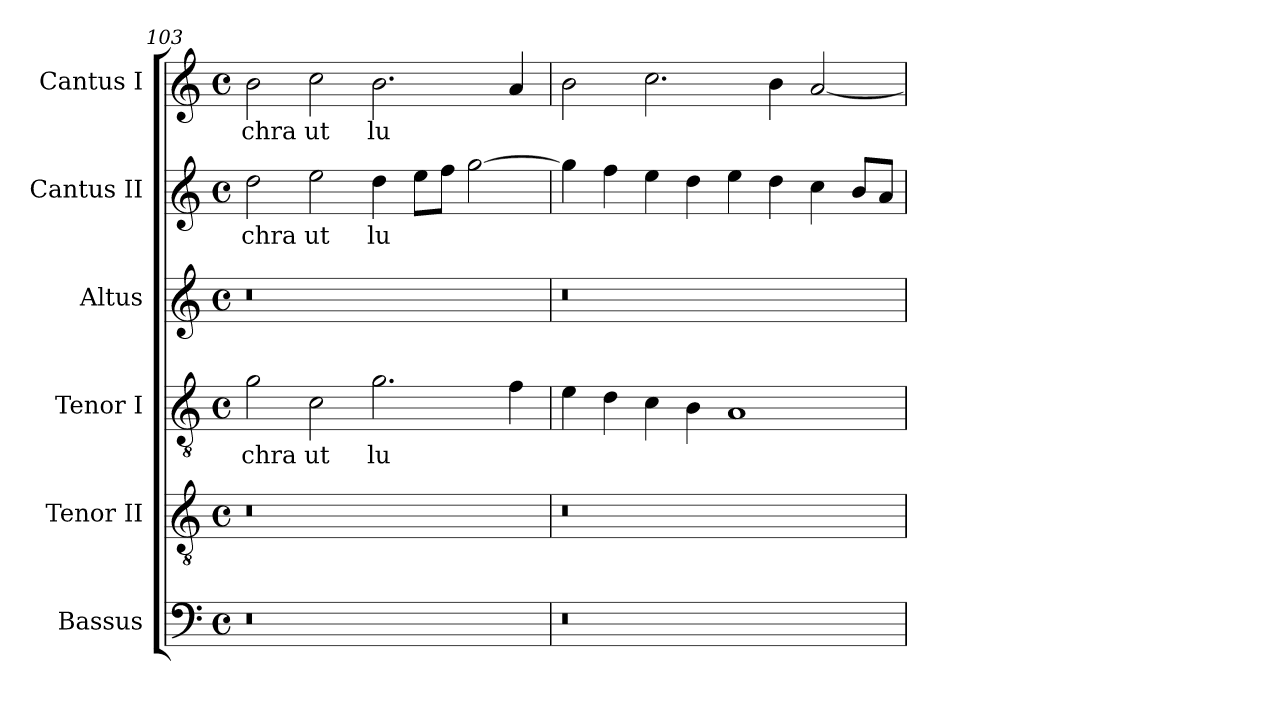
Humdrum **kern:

**kern	**kern	**kern	**text	**kern	**kern	**text	**kern	**text
*part6	*part5	*part4	*part4	*part3	*part2	*part2	*part1	*part1
*staff6	*staff5	*staff4	*staff4	*staff3	*staff2	*staff2	*staff1	*staff1
*I"Bassus	*I"Tenor II	*I"Tenor I	*	*I"Altus	*I"Cantus II	*	*I"Cantus I	*
*clefF4	*clefGv2	*clefGv2	*	*clefG2	*clefG2	*	*clefG2	*
*M4/4	*M4/4	*M4/4	*	*M4/4	*M4/4	*	*M4/4	*
*met(c)	*met(c)	*met(c)	*	*met(c)	*met(c)	*	*met(c)	*
=103	=103	=103	=103	=103	=103	=103	=103	=103
!	!	!	!LO:LY:b:cj	!	!	!LO:LY:b:cj	!	!LO:LY:b:cj
0r	0r	2g\	chra	0r	2dd\	chra	2b\	chra
!	!	!	!LO:LY:b:cj	!	!	!LO:LY:b:cj	!	!LO:LY:b:cj
.	.	2c\	ut	.	2ee\	ut	2cc\	ut
!	!	!	!LO:LY:b:cj	!	!	!LO:LY:b:cj	!	!LO:LY:b:cj
.	.	2.g\	lu	.	4dd\	lu	2.b\	lu
.	.	.	.	.	8ee\L	.	.	.
.	.	.	.	.	8ff\J	.	.	.
.	.	.	.	.	[>2gg\	.	.	.
.	.	4f\	.	.	.	.	4a/	.
=104	=104	=104	=104	=104	=104	=104	=104	=104
0r	0r	4e\	.	0r	4gg\]	.	2b\	.
.	.	4d\	.	.	4ff\	.	.	.
.	.	4c\	.	.	4ee\	.	2.cc\	.
.	.	4B\	.	.	4dd\	.	.	.
.	.	1A	.	.	4ee\	.	.	.
.	.	.	.	.	4dd\	.	4b\	.
.	.	.	.	.	4cc\	.	[>2a/	.
.	.	.	.	.	8b/L	.	.	.
.	.	.	.	.	8a/J	.	.	.
=	=	=	=	=	=	=	=	=
*-	*-	*-	*-	*-	*-	*-	*-	*-
